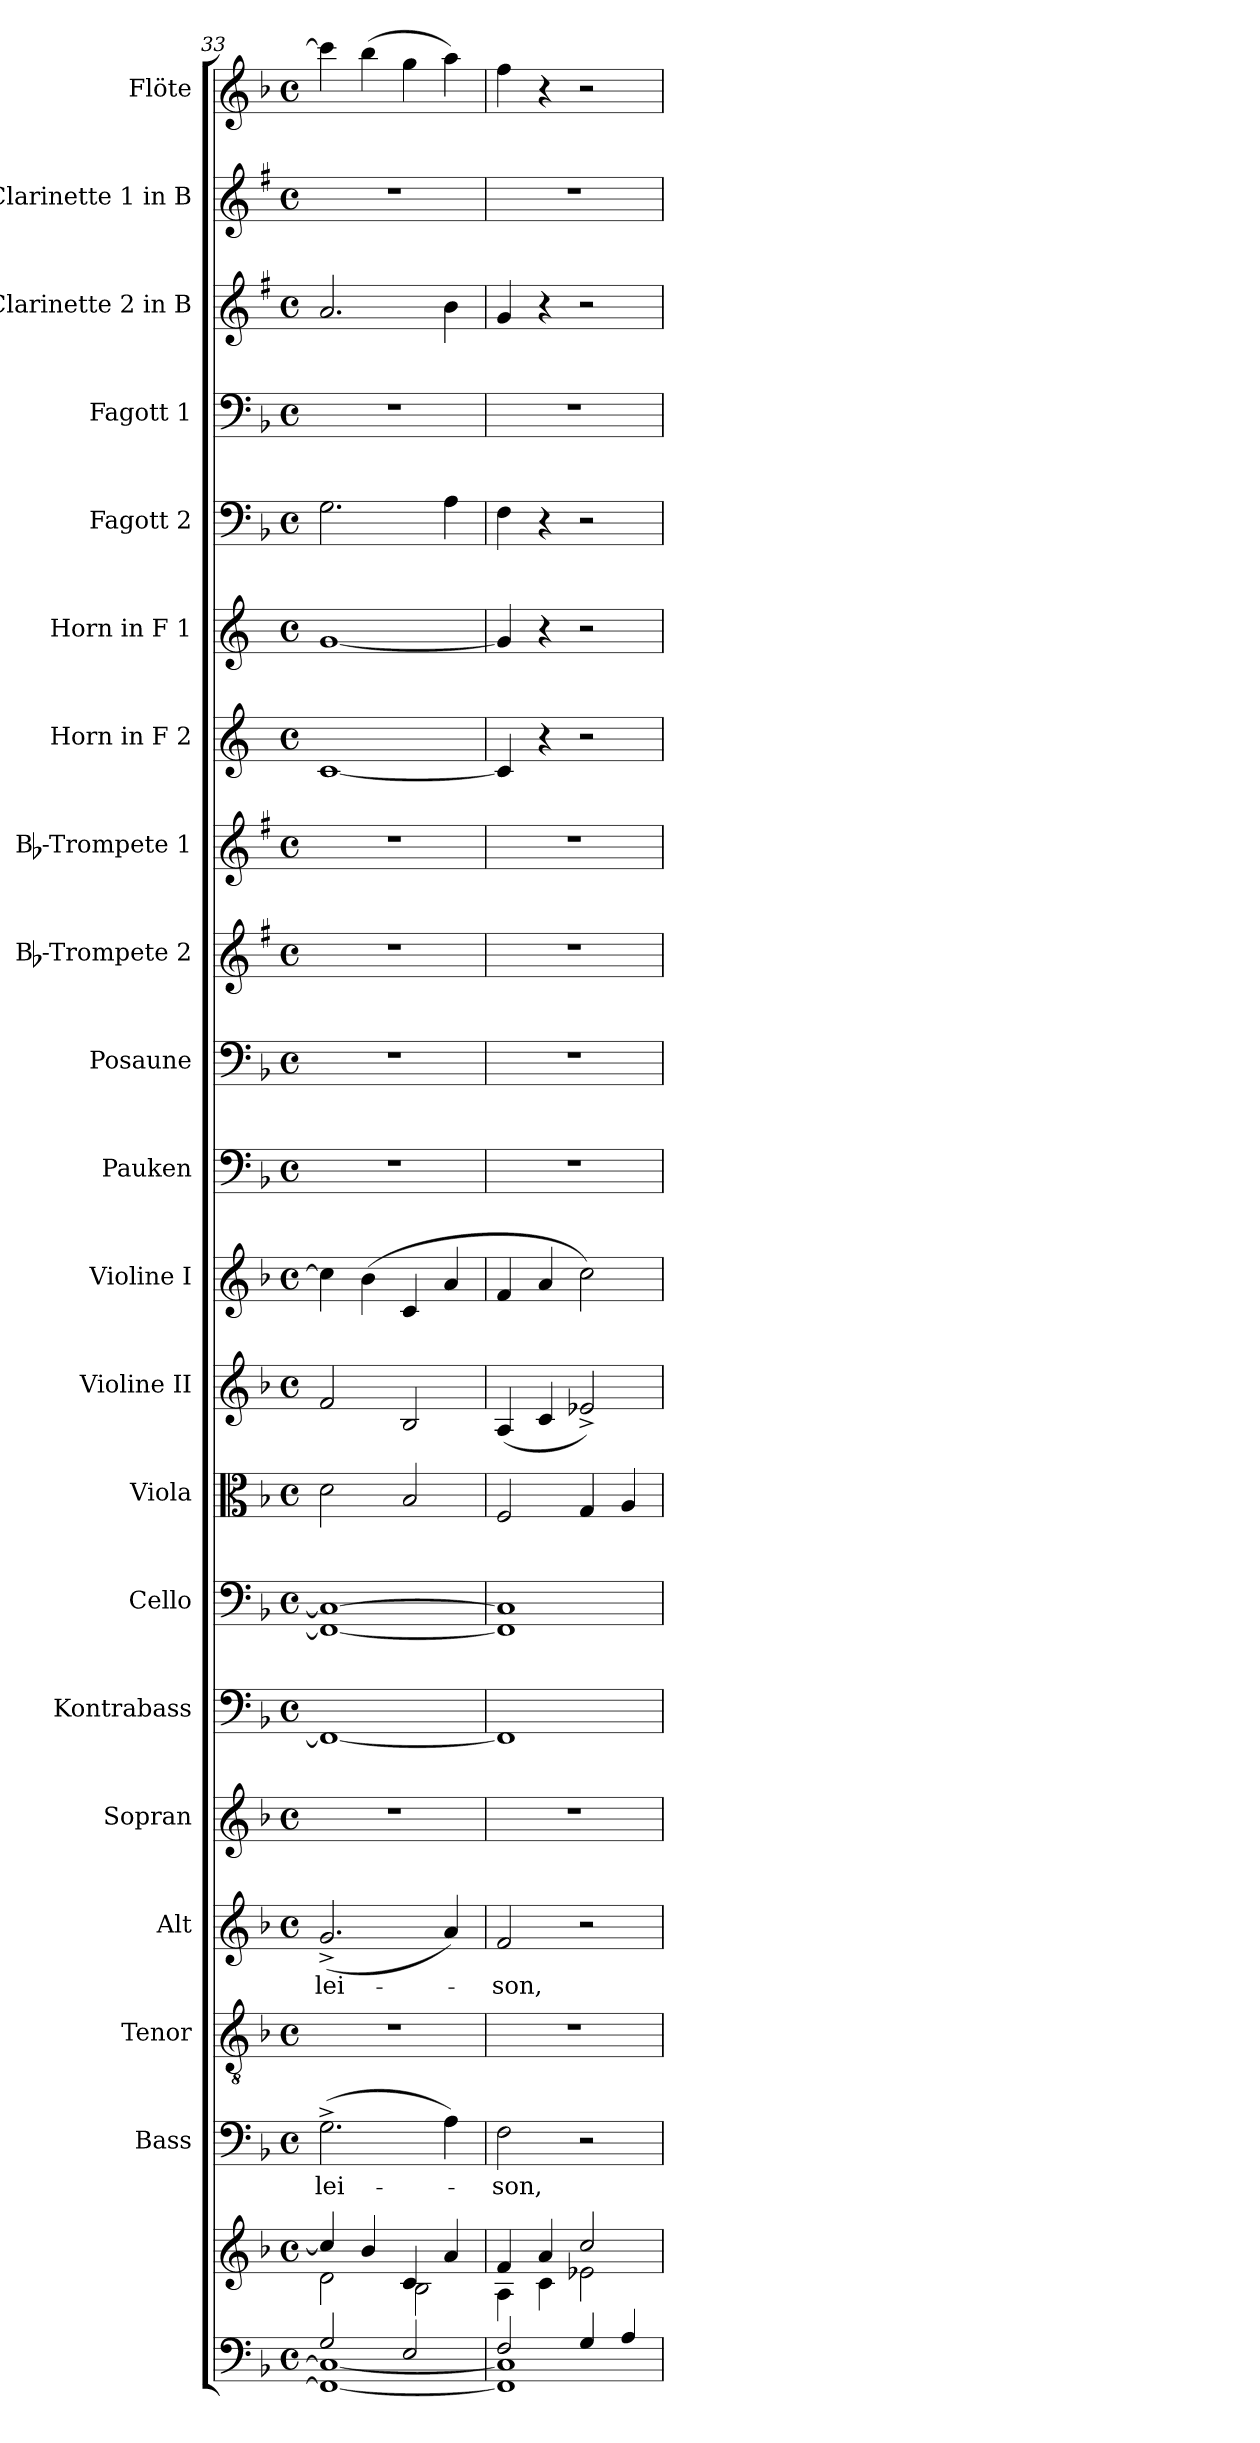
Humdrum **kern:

**kern	**kern	**kern	**text	**kern	**kern	**text	**kern	**kern	**kern	**kern	**kern	**kern	**kern	**kern	**kern	**kern	**kern	**kern	**kern	**kern	**kern	**kern	**kern
*part21	*part21	*part20	*part20	*part19	*part18	*part18	*part17	*part16	*part15	*part14	*part13	*part12	*part11	*part10	*part9	*part8	*part7	*part6	*part5	*part4	*part3	*part2	*part1
*staff22	*staff21	*staff20	*staff20	*staff19	*staff18	*staff18	*staff17	*staff16	*staff15	*staff14	*staff13	*staff12	*staff11	*staff10	*staff9	*staff8	*staff7	*staff6	*staff5	*staff4	*staff3	*staff2	*staff1
*	*	*I"Bass	*	*I"Tenor	*I"Alt	*	*I"Sopran	*I"Kontrabass	*I"Cello	*I"Viola	*I"Violine II	*I"Violine I	*I"Pauken	*I"Posaune	*I"Bb-Trompete 2	*I"Bb-Trompete 1	*I"Horn in F 2	*I"Horn in F 1	*I"Fagott 2	*I"Fagott 1	*I"Clarinette 2 in B	*I"Clarinette 1 in B	*I"Flöte
*	*	*I'B.	*	*I'T.	*I'A.	*	*I'S.	*I'Kb.	*	*I'Vla.	*I'Vl. II	*I'Vl. I	*I'Pk.	*I'Pos.	*I'Bb Trp. 2	*I'Bb Trp. 1	*	*	*I'Fg. 2	*I'Fg. 1	*I'Clar. 2	*I'Clar.1	*I'Fl.
*clefF4	*clefG2	*clefF4	*	*clefGv2	*clefG2	*	*clefG2	*clefF4	*clefF4	*clefC3	*clefG2	*clefG2	*clefF4	*clefF4	*clefG2	*clefG2	*clefG2	*clefG2	*clefF4	*clefF4	*clefG2	*clefG2	*clefG2
*	*	*	*	*	*	*	*	*ITrd7c12	*	*	*	*	*	*	*ITrd1c2	*ITrd1c2	*ITrd4c7	*ITrd4c7	*	*	*ITrd1c2	*ITrd1c2	*
*k[b-]	*k[b-]	*k[b-]	*	*k[b-]	*k[b-]	*	*k[b-]	*k[b-]	*k[b-]	*k[b-]	*k[b-]	*k[b-]	*k[b-]	*k[b-]	*k[b-]	*k[b-]	*k[b-]	*k[b-]	*k[b-]	*k[b-]	*k[b-]	*k[b-]	*k[b-]
*F:	*F:	*F:	*	*F:	*F:	*	*F:	*F:	*F:	*F:	*F:	*F:	*F:	*F:	*F:	*F:	*F:	*F:	*F:	*F:	*F:	*F:	*F:
*M4/4	*M4/4	*M4/4	*	*M4/4	*M4/4	*	*M4/4	*M4/4	*M4/4	*M4/4	*M4/4	*M4/4	*M4/4	*M4/4	*M4/4	*M4/4	*M4/4	*M4/4	*M4/4	*M4/4	*M4/4	*M4/4	*M4/4
*met(c)	*met(c)	*met(c)	*	*met(c)	*met(c)	*	*met(c)	*met(c)	*met(c)	*met(c)	*met(c)	*met(c)	*met(c)	*met(c)	*met(c)	*met(c)	*met(c)	*met(c)	*met(c)	*met(c)	*met(c)	*met(c)	*met(c)
=33	=33	=33	=33	=33	=33	=33	=33	=33	=33	=33	=33	=33	=33	=33	=33	=33	=33	=33	=33	=33	=33	=33	=33
*^	*^	*	*	*	*	*	*	*	*	*	*	*	*	*	*	*	*	*	*	*	*	*	*
!	!	!	!	!	!LO:LY:b	!	!	!LO:LY:b	!	!	!	!	!	!	!	!	!	!	!	!	!	!	!	!	!
2G/	1FF_ 1C_	4cc/]	2d\	(>2.G^>\	-lei-	1r	(<2.g^>/	-lei-	1r	1FFF_	1FF_ 1C_	2d\	2f/	4cc\]	1r	1r	1r	1r	[1F	[1c	2.G\	1r	2.g/	1r	4ccc\]
.	.	4b-/	.	.	.	.	.	.	.	.	.	.	.	(>4b-\	.	.	.	.	.	.	.	.	.	.	(>4bb-\
2E/	.	4c/	2B-\	.	.	.	.	.	.	.	.	2B-/	2B-/	4c/	.	.	.	.	.	.	.	.	.	.	4gg\
.	.	4a/	.	4A\)	.	.	4a/)	.	.	.	.	.	.	4a/	.	.	.	.	.	.	4A\	.	4a\	.	4aa\)
!!LO:PB:g=z
=34	=34	=34	=34	=34	=34	=34	=34	=34	=34	=34	=34	=34	=34	=34	=34	=34	=34	=34	=34	=34	=34	=34	=34	=34	=34
!	!	!	!	!	!LO:LY:b	!	!	!LO:LY:b	!	!	!	!	!	!	!	!	!	!	!	!	!	!	!	!	!
2F/	1FF] 1C]	4f/	4A\	2F\	-son,	1r	2f/	-son,	1r	1FFF]	1FF] 1C]	2F/	(<4A/	4f/	1r	1r	1r	1r	4F/]	4c/]	4F\	1r	4f/	1r	4ff\
.	.	4a/	4c\	.	.	.	.	.	.	.	.	.	4c/	4a/	.	.	.	.	4r	4r	4r	.	4r	.	4r
4G/	.	2cc/	2e-X\	2r	.	.	2r	.	.	.	.	4G/	2e-X^</)	2cc\)	.	.	.	.	2r	2r	2r	.	2r	.	2r
4A/	.	.	.	.	.	.	.	.	.	.	.	4A/	.	.	.	.	.	.	.	.	.	.	.	.	.
*v	*v	*	*	*	*	*	*	*	*	*	*	*	*	*	*	*	*	*	*	*	*	*	*	*	*
*	*v	*v	*	*	*	*	*	*	*	*	*	*	*	*	*	*	*	*	*	*	*	*	*	*
=	=	=	=	=	=	=	=	=	=	=	=	=	=	=	=	=	=	=	=	=	=	=	=
*-	*-	*-	*-	*-	*-	*-	*-	*-	*-	*-	*-	*-	*-	*-	*-	*-	*-	*-	*-	*-	*-	*-	*-
